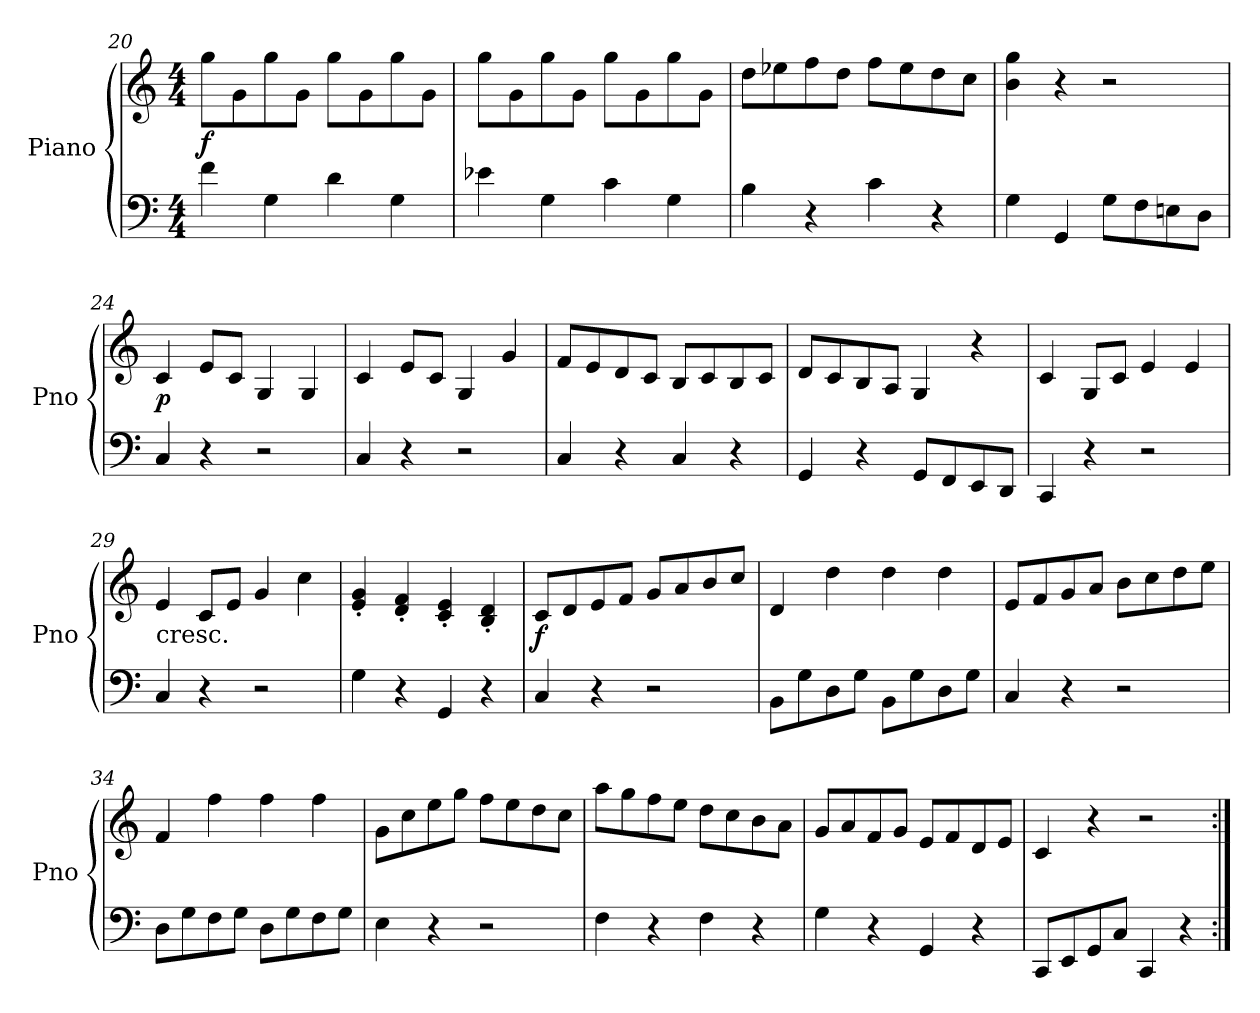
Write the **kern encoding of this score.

**kern	**kern	**dynam
*part1	*part1	*part1
*staff2	*staff1	*staff1/2
*I"Piano	*	*
*I'Pno	*	*
*clefF4	*clefG2	*
*k[]	*k[]	*
*C:	*C:	*
*M4/4	*M4/4	*
=20	=20	=20
4f\	8gg\L	f
.	8g\	.
4G\	8gg\	.
.	8g\J	.
4d\	8gg\L	.
.	8g\	.
4G\	8gg\	.
.	8g\J	.
=21	=21	=21
4e-X\	8gg\L	.
.	8g\	.
4G\	8gg\	.
.	8g\J	.
4c\	8gg\L	.
.	8g\	.
4G\	8gg\	.
.	8g\J	.
=22	=22	=22
4B\	8dd\L	.
.	8ee-X\	.
4r	8ff\	.
.	8dd\J	.
4c\	8ff\L	.
.	8ee-\	.
4r	8dd\	.
.	8cc\J	.
=23	=23	=23
4G\	4b\ 4gg\	.
4GG/	4r	.
8G\L	2r	.
8F\	.	.
8En\	.	.
8D\J	.	.
=24	=24	=24
4C/	4c/	p
4r	8e/L	.
.	8c/J	.
2r	4G/	.
.	4G/	.
=25	=25	=25
4C/	4c/	.
4r	8e/L	.
.	8c/J	.
2r	4G/	.
.	4g/	.
=26	=26	=26
4C/	8f/L	.
.	8e/	.
4r	8d/	.
.	8c/J	.
4C/	8B/L	.
.	8c/	.
4r	8B/	.
.	8c/J	.
=27	=27	=27
4GG/	8d/L	.
.	8c/	.
4r	8B/	.
.	8A/J	.
8GG/L	4G/	.
8FF/	.	.
8EE/	4r	.
8DD/J	.	.
=28	=28	=28
4CC/	4c/	.
4r	8G/L	.
.	8c/J	.
2r	4e/	.
.	4e/	.
=29	=29	=29
!	!LO:TX:c:t=cresc.	!
4C/	4e/	.
4r	8c/L	.
.	8e/J	.
2r	4g/	.
.	4cc\	.
=30	=30	=30
4G\	4e'/ 4g'/	.
4r	4d'/ 4f'/	.
4GG/	4c'/ 4e'/	.
4r	4B'/ 4d'/	.
=31	=31	=31
4C/	8c/L	f
.	8d/	.
4r	8e/	.
.	8f/J	.
2r	8g/L	.
.	8a/	.
.	8b/	.
.	8cc/J	.
=32	=32	=32
8BB\L	4d/	.
8G\	.	.
8D\	4dd\	.
8G\J	.	.
8BB\L	4dd\	.
8G\	.	.
8D\	4dd\	.
8G\J	.	.
=33	=33	=33
4C/	8e/L	.
.	8f/	.
4r	8g/	.
.	8a/J	.
2r	8b\L	.
.	8cc\	.
.	8dd\	.
.	8ee\J	.
=34	=34	=34
8D\L	4f/	.
8G\	.	.
8F\	4ff\	.
8G\J	.	.
8D\L	4ff\	.
8G\	.	.
8F\	4ff\	.
8G\J	.	.
=35	=35	=35
4E\	8g\L	.
.	8cc\	.
4r	8ee\	.
.	8gg\J	.
2r	8ff\L	.
.	8ee\	.
.	8dd\	.
.	8cc\J	.
=36	=36	=36
4F\	8aa\L	.
.	8gg\	.
4r	8ff\	.
.	8ee\J	.
4F\	8dd\L	.
.	8cc\	.
4r	8b\	.
.	8a\J	.
=37	=37	=37
4G\	8g/L	.
.	8a/	.
4r	8f/	.
.	8g/J	.
4GG/	8e/L	.
.	8f/	.
4r	8d/	.
.	8e/J	.
=38	=38	=38
8CC/L	4c/	.
8EE/	.	.
8GG/	4r	.
8C/J	.	.
4CC/	2r	.
4r	.	.
=:|!	=:|!	=:|!
*-	*-	*-
